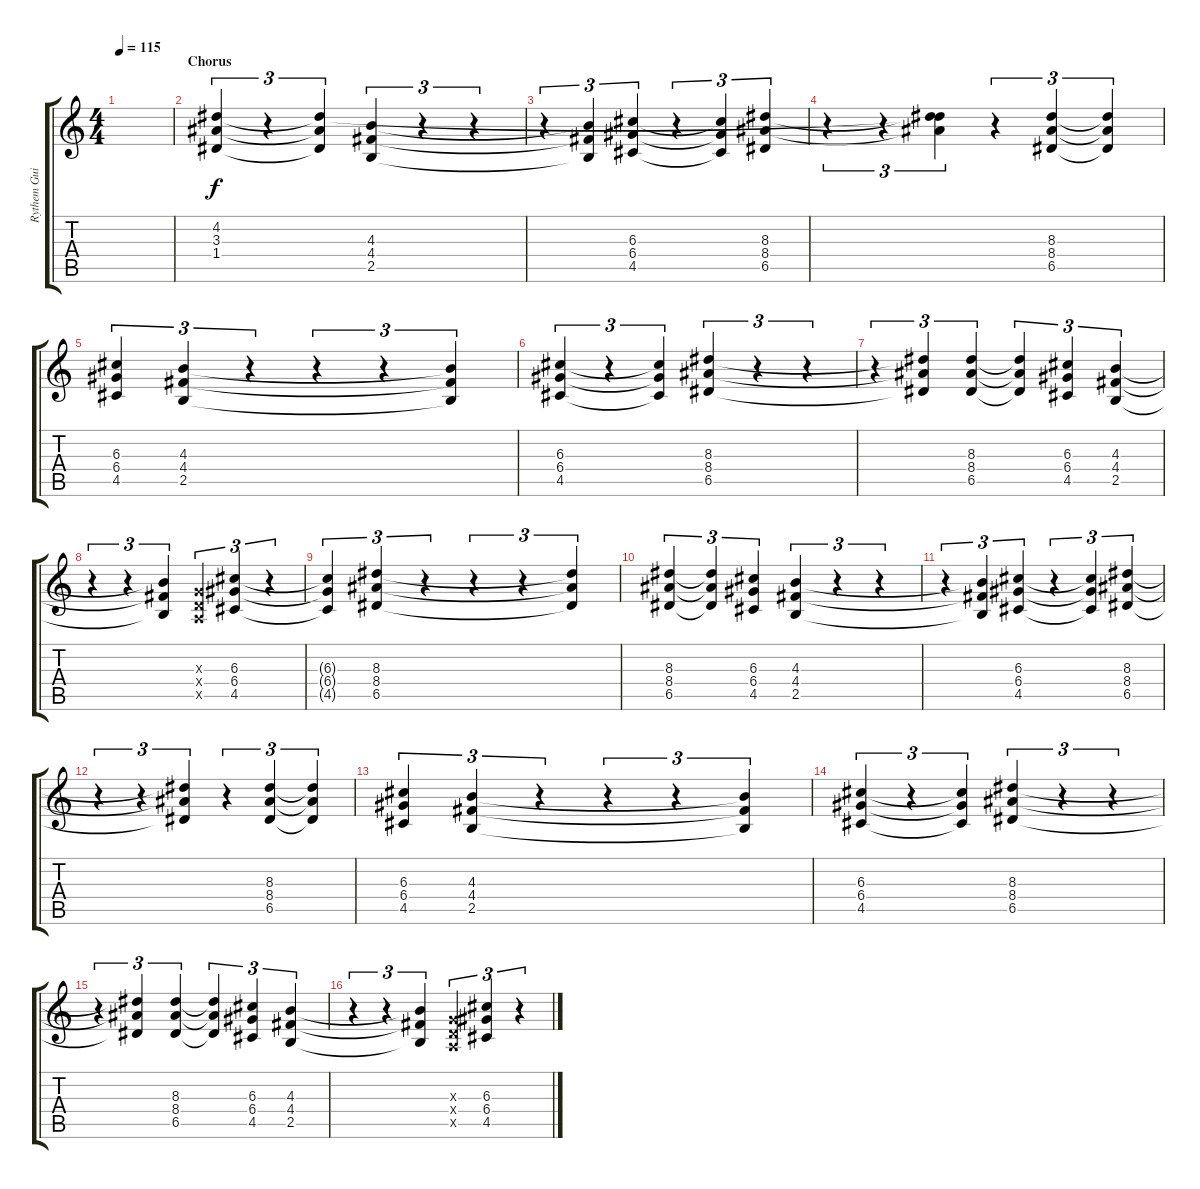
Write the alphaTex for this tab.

\track ("Rythem Guitar" "Rythem Gui") {instrument overdrivenguitar}
\staff {score tabs}
\tuning (E4 B3 G3 D3 A2 E2) {hide}
\ts (4 4)
\tempo 115
\clef g2
\ks c
|
\section ("" "Chorus")
(4.2 3.3 1.4).4{tu (3 2)} r.4{tu (3 2)} (4.2{t} 3.3{t} 1.4{t}).4{tu (3 2)} (4.3 4.4 2.5).4{tu (3 2)} r.4{tu (3 2)} r.4{tu (3 2)} |
r.4{tu (3 2)} (4.3{t} 4.4{t} 2.5{t}).4{tu (3 2)} (6.3 6.4 4.5).4{tu (3 2)} r.4{tu (3 2)} (6.3{t} 6.4{t} 4.5{t}).4{tu (3 2)} (8.3 8.4 6.5).4{tu (3 2)} |
r.4{tu (3 2)} r.4{tu (3 2)} (4.2{t} 8.3{t} 8.4{t}).4{tu (3 2)} r.4{tu (3 2)} (8.3 8.4 6.5).4{tu (3 2)} (8.3{t} 8.4{t} 6.5{t}).4{tu (3 2)} |
(6.3 6.4 4.5).4{tu (3 2)} (4.3 4.4 2.5).4{tu (3 2)} r.4{tu (3 2)} r.4{tu (3 2)} r.4{tu (3 2)} (4.3{t} 4.4{t} 2.5{t}).4{tu (3 2)} |
(6.3 6.4 4.5).4{tu (3 2)} r.4{tu (3 2)} (6.3{t} 6.4{t} 4.5{t}).4{tu (3 2)} (8.3 8.4 6.5).4{tu (3 2)} r.4{tu (3 2)} r.4{tu (3 2)} |
r.4{tu (3 2)} (8.3{t} 8.4{t} 6.5{t}).4{tu (3 2)} (8.3 8.4 6.5).4{tu (3 2)} (8.3{t} 8.4{t} 6.5{t}).4{tu (3 2)} (6.3 6.4 4.5).4{tu (3 2)} (4.3 4.4 2.5).4{tu (3 2)} |
r.4{tu (3 2)} r.4{tu (3 2)} (4.3{t} 4.4{t} 2.5{t}).4{tu (3 2)} (0.3{x} 0.4{x} 0.5{x}).4{tu (3 2)} (6.3 6.4 4.5).4{tu (3 2)} r.4{tu (3 2)} |
(6.3{t} 6.4{t} 4.5{t}).4{tu (3 2)} (8.3 8.4 6.5).4{tu (3 2)} r.4{tu (3 2)} r.4{tu (3 2)} r.4{tu (3 2)} (8.3{t} 8.4{t} 6.5{t}).4{tu (3 2)} |
(8.3 8.4 6.5).4{tu (3 2)} (8.3{t} 8.4{t} 6.5{t}).4{tu (3 2)} (6.3 6.4 4.5).4{tu (3 2)} (4.3 4.4 2.5).4{tu (3 2)} r.4{tu (3 2)} r.4{tu (3 2)} |
r.4{tu (3 2)} (4.3{t} 4.4{t} 2.5{t}).4{tu (3 2)} (6.3 6.4 4.5).4{tu (3 2)} r.4{tu (3 2)} (6.3{t} 6.4{t} 4.5{t}).4{tu (3 2)} (8.3 8.4 6.5).4{tu (3 2)} |
r.4{tu (3 2)} r.4{tu (3 2)} (8.3{t} 8.4{t} 6.5{t}).4{tu (3 2)} r.4{tu (3 2)} (8.3 8.4 6.5).4{tu (3 2)} (8.3{t} 8.4{t} 6.5{t}).4{tu (3 2)} |
(6.3 6.4 4.5).4{tu (3 2)} (4.3 4.4 2.5).4{tu (3 2)} r.4{tu (3 2)} r.4{tu (3 2)} r.4{tu (3 2)} (4.3{t} 4.4{t} 2.5{t}).4{tu (3 2)} |
(6.3 6.4 4.5).4{tu (3 2)} r.4{tu (3 2)} (6.3{t} 6.4{t} 4.5{t}).4{tu (3 2)} (8.3 8.4 6.5).4{tu (3 2)} r.4{tu (3 2)} r.4{tu (3 2)} |
r.4{tu (3 2)} (8.3{t} 8.4{t} 6.5{t}).4{tu (3 2)} (8.3 8.4 6.5).4{tu (3 2)} (8.3{t} 8.4{t} 6.5{t}).4{tu (3 2)} (6.3 6.4 4.5).4{tu (3 2)} (4.3 4.4 2.5).4{tu (3 2)} |
r.4{tu (3 2)} r.4{tu (3 2)} (4.3{t} 4.4{t} 2.5{t}).4{tu (3 2)} (0.3{x} 0.4{x} 0.5{x}).4{tu (3 2)} (6.3 6.4 4.5).4{tu (3 2)} r.4{tu (3 2)}
